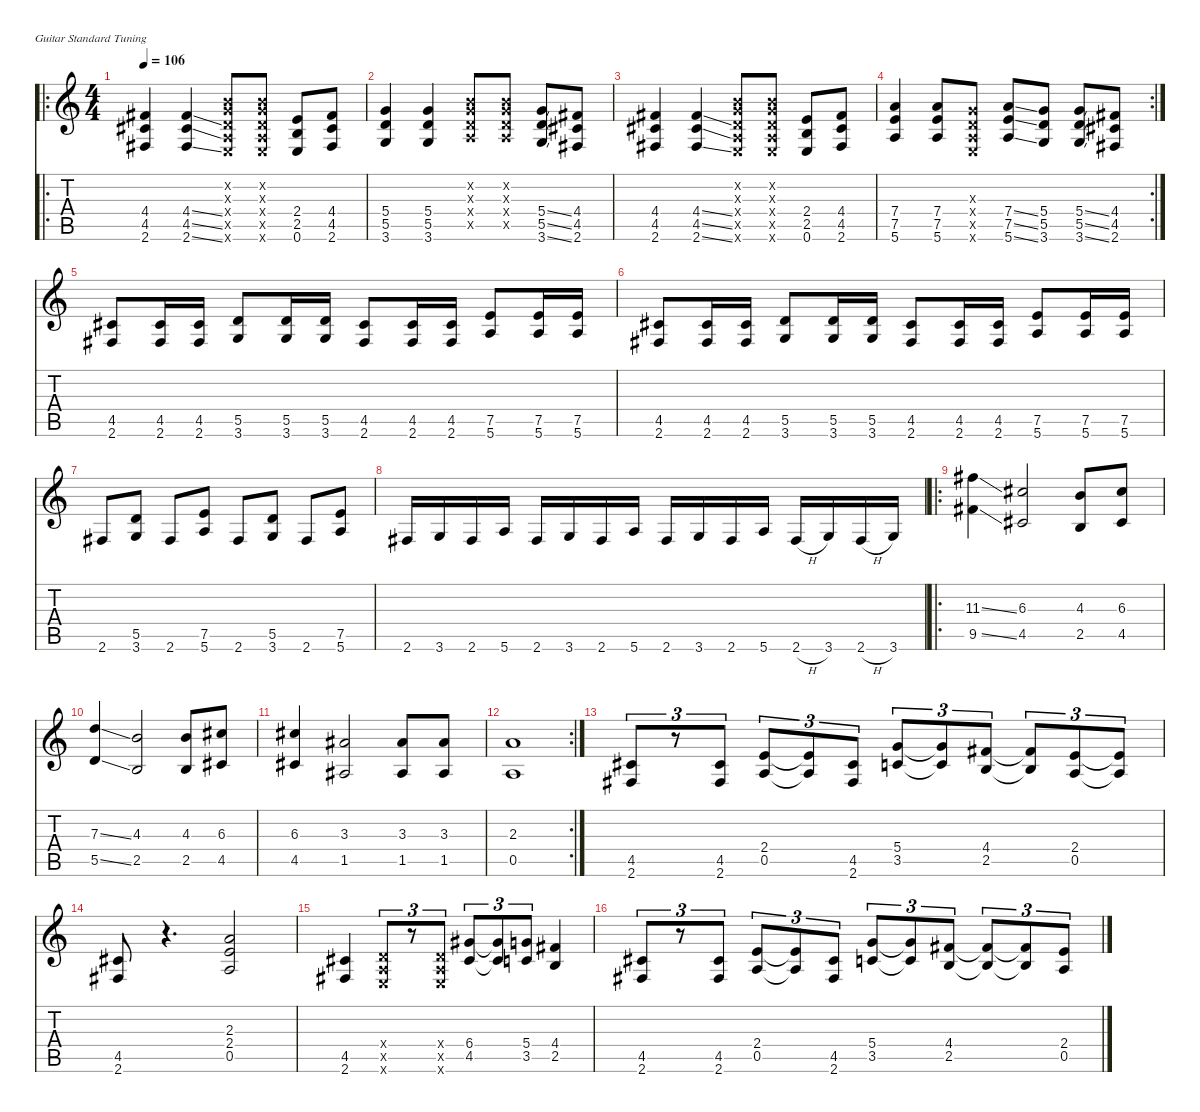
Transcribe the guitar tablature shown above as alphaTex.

\defaultSystemsLayout 4
\hideDynamics
\bracketExtendMode nobrackets
\singleTrackTrackNamePolicy hidden
\multiTrackTrackNamePolicy hidden
\otherSystemsTrackNameOrientation horizontal
\track ("James Hetfield" "dist.guit.") {instrument distortionguitar}
\staff {score tabs}
\tuning (E4 B3 G3 D3 A2 E2)
\ro
\ts (4 4)
\tempo 106
\clef g2
\ks c
(4.4{acc #} 4.5{acc #} 2.6{acc #}).4{dy f beam Up} (4.4{ss acc #} 4.5{ss acc #} 2.6{ss acc #}).4{beam Up} (0.2{x} 0.3{x} 0.4{x} 0.5{x} 0.6{x}).8{beam Up} (0.2{x} 0.3{x} 0.4{x} 0.5{x} 0.6{x}).8{beam Up} (2.4 2.5 0.6).8{beam Up} (4.4{acc #} 4.5{acc #} 2.6{acc #}).8{beam Up} |
(5.4 5.5 3.6).4{beam Up} (5.4 5.5 3.6).4{beam Up} (0.2{x} 0.3{x} 0.4{x} 0.5{x}).8{beam Up} (0.2{x} 0.3{x} 0.4{x} 0.5{x}).8{beam Up} (5.4{ss} 5.5{ss} 3.6{ss}).8{beam Up} (4.4{acc #} 4.5{acc #} 2.6{acc #}).8{beam Up} |
(4.4{acc #} 4.5{acc #} 2.6{acc #}).4{beam Up} (4.4{ss acc #} 4.5{ss acc #} 2.6{ss acc #}).4{beam Up} (0.2{x} 0.3{x} 0.4{x} 0.5{x} 0.6{x}).8{beam Up} (0.2{x} 0.3{x} 0.4{x} 0.5{x} 0.6{x}).8{beam Up} (2.4 2.5 0.6).8{beam Up} (4.4{acc #} 4.5{acc #} 2.6{acc #}).8{beam Up} |
\rc 2
(7.4 7.5 5.6).4{beam Up} (7.4 7.5 5.6).8{beam Up} (0.3{x} 0.4{x} 0.5{x} 0.6{x}).8{beam Up} (7.4{ss} 7.5{ss} 5.6{ss}).8{beam Up} (5.4 5.5 3.6).8{beam Up} (5.4{ss} 5.5{ss} 3.6{ss}).8{beam Up} (4.4{acc #} 4.5{acc #} 2.6{acc #}).8{beam Up} |
(4.5{acc #} 2.6{acc #}).8{beam Up} (4.5{acc #} 2.6{acc #}).16{beam Up} (4.5{acc #} 2.6{acc #}).16{beam Up} (5.5 3.6).8{beam Up} (5.5 3.6).16{beam Up} (5.5 3.6).16{beam Up} (4.5{acc #} 2.6{acc #}).8{beam Up} (4.5{acc #} 2.6{acc #}).16{beam Up} (4.5{acc #} 2.6{acc #}).16{beam Up} (7.5 5.6).8{beam Up} (7.5 5.6).16{beam Up} (7.5 5.6).16{beam Up} |
(4.5{acc #} 2.6{acc #}).8{beam Up} (4.5{acc #} 2.6{acc #}).16{beam Up} (4.5{acc #} 2.6{acc #}).16{beam Up} (5.5 3.6).8{beam Up} (5.5 3.6).16{beam Up} (5.5 3.6).16{beam Up} (4.5{acc #} 2.6{acc #}).8{beam Up} (4.5{acc #} 2.6{acc #}).16{beam Up} (4.5{acc #} 2.6{acc #}).16{beam Up} (7.5 5.6).8{beam Up} (7.5 5.6).16{beam Up} (7.5 5.6).16{beam Up} |
2.6{acc #}.8{beam Up} (5.5 3.6).8{beam Up} 2.6{acc #}.8{beam Up} (7.5 5.6).8{beam Up} 2.6{acc #}.8{beam Up} (5.5 3.6).8{beam Up} 2.6{acc #}.8{beam Up} (7.5 5.6).8{beam Up} |
2.6{acc #}.16{beam Up} 3.6.16{beam Up} 2.6{acc #}.16{beam Up} 5.6.16{beam Up} 2.6{acc #}.16{beam Up} 3.6.16{beam Up} 2.6{acc #}.16{beam Up} 5.6.16{beam Up} 2.6{acc #}.16{beam Up} 3.6.16{beam Up} 2.6{acc #}.16{beam Up} 5.6.16{beam Up} 2.6{h acc #}.16{beam Up} 3.6.16{beam Up} 2.6{h acc #}.16{beam Up} 3.6.16{beam Up} |
\ro
(11.3{ss acc #} 9.5{ss acc #}).4{beam Down} (6.3{acc #} 4.5{acc #}).2{beam Up} (4.3 2.5).8{beam Up} (6.3{acc #} 4.5{acc #}).8{beam Up} |
(7.3{ss} 5.5{ss}).4{beam Up} (4.3 2.5).2{beam Up} (4.3 2.5).8{beam Up} (6.3{acc #} 4.5{acc #}).8{beam Up} |
(6.3{acc #} 4.5{acc #}).4{beam Up} (3.3{acc #} 1.5{acc #}).2{beam Up} (3.3{acc #} 1.5{acc #}).8{beam Up} (3.3{acc #} 1.5{acc #}).8{beam Up} |
\rc 2
(2.3 0.5).1{beam Up} |
(4.5{acc #} 2.6{acc #}).8{tu (3 2) beam Up} r.8{tu (3 2) beam Up} (4.5{acc #} 2.6{acc #}).8{tu (3 2) beam Up} (2.4 0.5).8{tu (3 2) beam Up} (2.4{t} 0.5{t}).8{tu (3 2) beam Up} (4.5{acc #} 2.6{acc #}).8{tu (3 2) beam Up} (5.4 3.5).8{tu (3 2) beam Up} (5.4{t} 3.5{t}).8{tu (3 2) beam Up} (4.4{acc #} 2.5).8{tu (3 2) beam Up} (4.4{t acc #} 2.5{t}).8{tu (3 2) beam Up} (2.4 0.5).8{tu (3 2) beam Up} (2.4{t} 0.5{t}).8{tu (3 2) beam Up} |
(4.5{acc #} 2.6{acc #}).8{beam Up} r.4{d beam Up} (2.3 2.4 0.5).2{beam Up} |
(4.5{acc #} 2.6{acc #}).4{beam Up} (0.4{x} 0.5{x} 0.6{x}).8{tu (3 2) beam Up} r.8{tu (3 2) beam Up} (0.4{x} 0.5{x} 0.6{x}).8{tu (3 2) beam Up} (6.4{acc #} 4.5{acc #}).8{tu (3 2) beam Up} (6.4{t acc #} 4.5{t acc #}).8{tu (3 2) beam Up} (5.4 3.5).8{tu (3 2) beam Up} (4.4{acc #} 2.5).4{beam Up} |
(4.5{acc #} 2.6{acc #}).8{tu (3 2) beam Up} r.8{tu (3 2) beam Up} (4.5{acc #} 2.6{acc #}).8{tu (3 2) beam Up} (2.4 0.5).8{tu (3 2) beam Up} (2.4{t} 0.5{t}).8{tu (3 2) beam Up} (4.5{acc #} 2.6{acc #}).8{tu (3 2) beam Up} (5.4 3.5).8{tu (3 2) beam Up} (5.4{t} 3.5{t}).8{tu (3 2) beam Up} (4.4{acc #} 2.5).8{tu (3 2) beam Up} (4.4{t acc #} 2.5{t}).8{tu (3 2) beam Up} (4.4{t acc #} 2.5{t}).8{tu (3 2) beam Up} (2.4 0.5).8{tu (3 2) beam Up}
